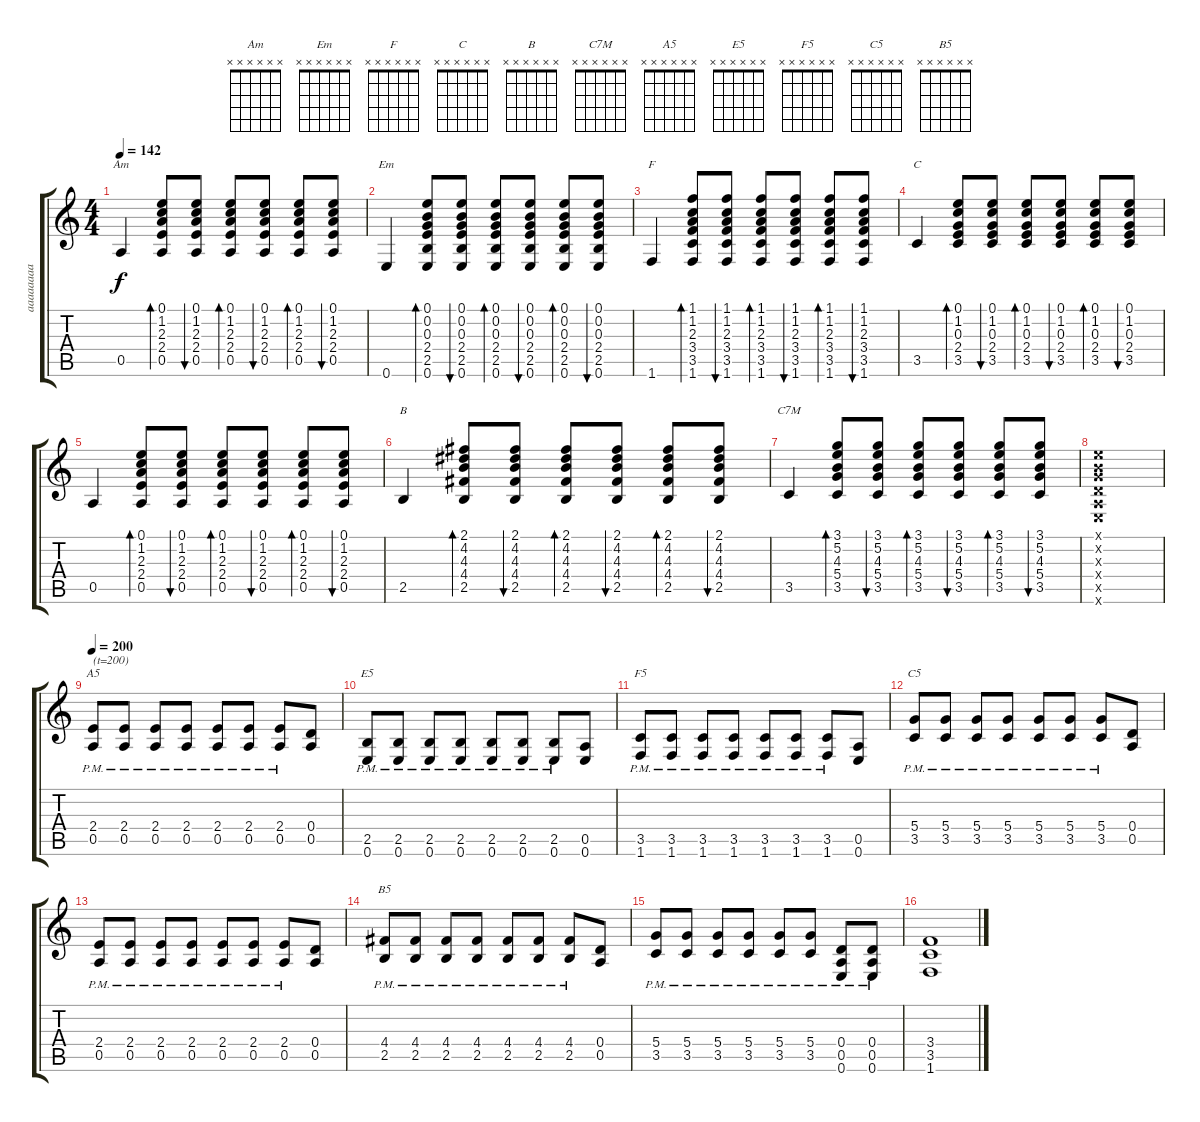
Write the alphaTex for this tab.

\track ("aaaaaaaa" "aaaaaaaa") {instrument electricguitarjazz}
\staff {score tabs}
\tuning (E4 B3 G3 D3 A2 E2) {hide}
\chord ("Am" x x x x x x)
\chord ("Em" x x x x x x)
\chord ("F" x x x x x x)
\chord ("C" x x x x x x)
\chord ("B" x x x x x x)
\chord ("C7M" x x x x x x)
\chord ("A5" x x x x x x)
\chord ("E5" x x x x x x)
\chord ("F5" x x x x x x)
\chord ("C5" x x x x x x)
\chord ("B5" x x x x x x)
\ts (4 4)
\tempo 142
\clef g2
\ks c
0.5.4{ch "Am" dy f} (0.1 1.2 2.3 2.4 0.5).8{bd 120} (0.1 1.2 2.3 2.4 0.5).8{bu 120} (0.1 1.2 2.3 2.4 0.5).8{bd 120} (0.1 1.2 2.3 2.4 0.5).8{bu 120} (0.1 1.2 2.3 2.4 0.5).8{bd 120} (0.1 1.2 2.3 2.4 0.5).8{bu 120} |
0.6.4{ch "Em"} (0.1 0.2 0.3 2.4 2.5 0.6).8{bd 120} (0.1 0.2 0.3 2.4 2.5 0.6).8{bu 120} (0.1 0.2 0.3 2.4 2.5 0.6).8{bd 120} (0.1 0.2 0.3 2.4 2.5 0.6).8{bu 120} (0.1 0.2 0.3 2.4 2.5 0.6).8{bd 120} (0.1 0.2 0.3 2.4 2.5 0.6).8{bu 120} |
1.6.4{ch "F"} (1.1 1.2 2.3 3.4 3.5 1.6).8{bd 120} (1.1 1.2 2.3 3.4 3.5 1.6).8{bu 120} (1.1 1.2 2.3 3.4 3.5 1.6).8{bd 120} (1.1 1.2 2.3 3.4 3.5 1.6).8{bu 120} (1.1 1.2 2.3 3.4 3.5 1.6).8{bd 120} (1.1 1.2 2.3 3.4 3.5 1.6).8{bu 120} |
3.5.4{ch "C"} (0.1 1.2 0.3 2.4 3.5).8{bd 120} (0.1 1.2 0.3 2.4 3.5).8{bu 120} (0.1 1.2 0.3 2.4 3.5).8{bd 120} (0.1 1.2 0.3 2.4 3.5).8{bu 120} (0.1 1.2 0.3 2.4 3.5).8{bd 120} (0.1 1.2 0.3 2.4 3.5).8{bu 120} |
0.5.4 (0.1 1.2 2.3 2.4 0.5).8{bd 120} (0.1 1.2 2.3 2.4 0.5).8{bu 120} (0.1 1.2 2.3 2.4 0.5).8{bd 120} (0.1 1.2 2.3 2.4 0.5).8{bu 120} (0.1 1.2 2.3 2.4 0.5).8{bd 120} (0.1 1.2 2.3 2.4 0.5).8{bu 120} |
2.5.4{ch "B"} (2.1 4.2 4.3 4.4 2.5).8{bd 120} (2.1 4.2 4.3 4.4 2.5).8{bu 120} (2.1 4.2 4.3 4.4 2.5).8{bd 120} (2.1 4.2 4.3 4.4 2.5).8{bu 120} (2.1 4.2 4.3 4.4 2.5).8{bd 120} (2.1 4.2 4.3 4.4 2.5).8{bu 120} |
3.5.4{ch "C7M"} (3.1 5.2 4.3 5.4 3.5).8{bd 120} (3.1 5.2 4.3 5.4 3.5).8{bu 120} (3.1 5.2 4.3 5.4 3.5).8{bd 120} (3.1 5.2 4.3 5.4 3.5).8{bu 120} (3.1 5.2 4.3 5.4 3.5).8{bd 120} (3.1 5.2 4.3 5.4 3.5).8{bu 120} |
(0.1{x} 0.2{x} 0.3{x} 0.4{x} 0.5{x} 0.6{x}).1 |
\tempo 200
(2.4{pm} 0.5{pm}).8{ch "A5" txt "(t=200)" volume 16 instrument distortionguitar} (2.4{pm} 0.5{pm}).8 (2.4{pm} 0.5{pm}).8 (2.4{pm} 0.5{pm}).8 (2.4{pm} 0.5{pm}).8 (2.4{pm} 0.5{pm}).8 (2.4{pm} 0.5{pm}).8 (0.4 0.5).8 |
(2.5{pm} 0.6{pm}).8{ch "E5"} (2.5{pm} 0.6{pm}).8 (2.5{pm} 0.6{pm}).8 (2.5{pm} 0.6{pm}).8 (2.5{pm} 0.6{pm}).8 (2.5{pm} 0.6{pm}).8 (2.5{pm} 0.6{pm}).8 (0.5 0.6).8 |
(3.5{pm} 1.6{pm}).8{ch "F5"} (3.5{pm} 1.6{pm}).8 (3.5{pm} 1.6{pm}).8 (3.5{pm} 1.6{pm}).8 (3.5{pm} 1.6{pm}).8 (3.5{pm} 1.6{pm}).8 (3.5{pm} 1.6{pm}).8 (0.5 0.6).8 |
(5.4{pm} 3.5{pm}).8{ch "C5"} (5.4{pm} 3.5{pm}).8 (5.4{pm} 3.5{pm}).8 (5.4{pm} 3.5{pm}).8 (5.4{pm} 3.5{pm}).8 (5.4{pm} 3.5{pm}).8 (5.4{pm} 3.5{pm}).8 (0.4 0.5).8 |
(2.4{pm} 0.5{pm}).8 (2.4{pm} 0.5{pm}).8 (2.4{pm} 0.5{pm}).8 (2.4{pm} 0.5{pm}).8 (2.4{pm} 0.5{pm}).8 (2.4{pm} 0.5{pm}).8 (2.4{pm} 0.5{pm}).8 (0.4 0.5).8 |
(4.4{pm} 2.5{pm}).8{ch "B5"} (4.4{pm} 2.5{pm}).8 (4.4{pm} 2.5{pm}).8 (4.4{pm} 2.5{pm}).8 (4.4{pm} 2.5{pm}).8 (4.4{pm} 2.5{pm}).8 (4.4{pm} 2.5{pm}).8 (0.4 0.5).8 |
(5.4{pm} 3.5{pm}).8 (5.4{pm} 3.5{pm}).8 (5.4{pm} 3.5{pm}).8 (5.4{pm} 3.5{pm}).8 (5.4{pm} 3.5{pm}).8 (5.4{pm} 3.5{pm}).8 (0.4{pm} 0.5{pm} 0.6{pm}).8 (0.4{pm} 0.5{pm} 0.6{pm}).8 |
(3.4 3.5 1.6).1
